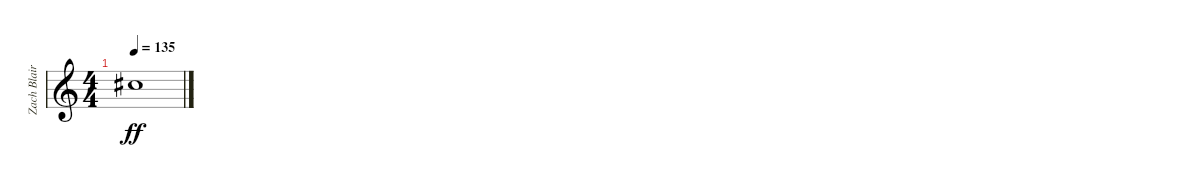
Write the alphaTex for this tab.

\track ("Zach Blair - Vocals Two" "Zach Blair") {instrument distortionguitar}
\staff {score}
\tuning (E4 B3 G3 D3 A2 E2) {hide}
\ts (4 4)
\tempo 135
\clef g2
\ks c
6.3.1{dy ff}
